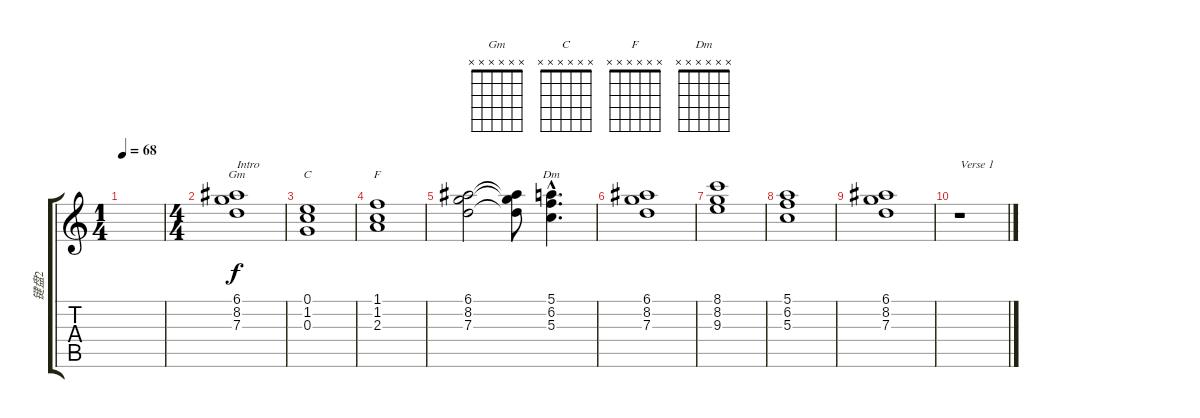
\track ("键盘2" "键盘2") {instrument stringensemble1}
\staff {score tabs}
\tuning (E5 B4 G4 D4 A3 E3) {hide}
\chord ("Gm" x x x x x x) {firstfret 0}
\chord ("C" x x x x x x) {firstfret 0}
\chord ("F" x x x x x x) {firstfret 0}
\chord ("Dm" x x x x x x) {firstfret 0}
\ts (1 4)
\tempo 68
\clef g2
\ks c
|
\ts (4 4)
(6.1 8.2 7.3).1{ch "Gm" txt "Intro"} |
(0.1 1.2 0.3).1{ch "C"} |
(1.1 1.2 2.3).1{ch "F"} |
(6.1 8.2 7.3).2 (6.1{t} 8.2{t} 7.3{t}).8 (5.1{hac} 6.2{hac} 5.3{hac}).4{d ch "Dm"} |
(6.1 8.2 7.3).1 |
(8.1 8.2 9.3).1 |
(5.1 6.2 5.3).1 |
(6.1 8.2 7.3).1 |
r.1{txt "Verse 1"}
